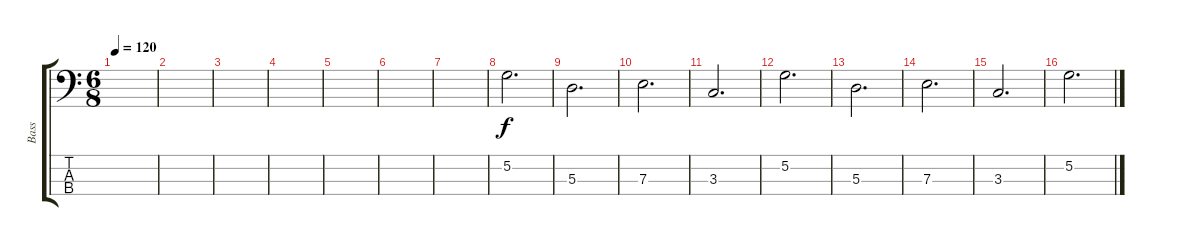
\track ("Bass" "Bass") {instrument fretlessbass}
\staff {score tabs}
\tuning (G2 D2 A1 E1) {hide}
\ts (6 8)
\tempo 120
\clef f4
\ks c
|
|
|
|
|
|
|
5.2.2{d} |
5.3.2{d} |
7.3.2{d} |
3.3.2{d} |
5.2.2{d} |
5.3.2{d} |
7.3.2{d} |
3.3.2{d} |
5.2.2{d}
